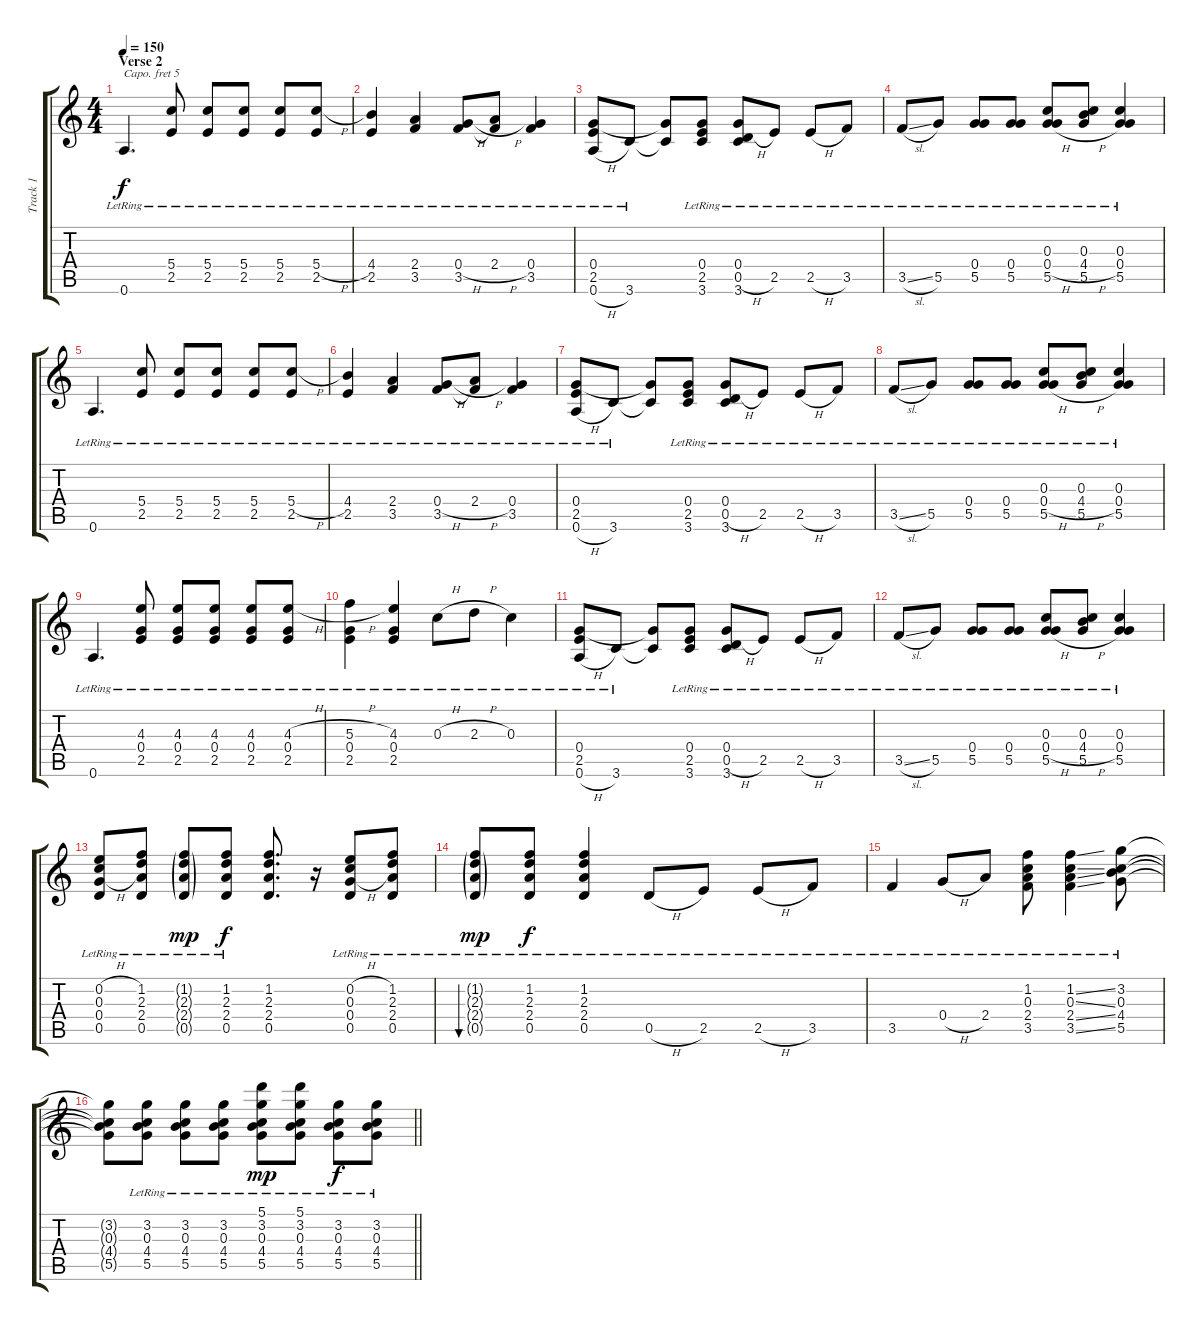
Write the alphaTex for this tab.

\track ("Track 1" "Track 1") {instrument acousticguitarnylon}
\staff {score tabs}
\capo 5
\tuning (E4 B3 G3 D3 A2 E2) {hide}
\ts (4 4)
\section ("" "Verse 2")
\tempo 150
\clef g2
\ks c
0.6{lr}.4{d dy f} (5.4{lr} 2.5{lr}).8 (5.4{lr} 2.5{lr}).8 (5.4{lr} 2.5{lr}).8 (5.4{lr} 2.5{lr}).8 (5.4{h lr} 2.5{lr}).8 |
(4.4{lr} 2.5{lr}).4 (2.4{lr} 3.5{lr}).4 (0.4{h lr} 3.5{lr}).8 (2.4{h lr} 3.5{t}).8 (0.4{lr} 3.5{lr}).4 |
(0.4{lr} 2.5{lr} 0.6{h lr}).8 3.6{lr}.8 (0.4{t} 3.6{t}).8 (0.4{lr} 2.5{lr} 3.6{lr}).8 (0.4{lr} 0.5{h lr} 3.6{lr}).8 2.5{lr}.8 2.5{h lr}.8 3.5{lr}.8 |
3.5{sl lr}.8 5.5{lr}.8 (0.4{lr} 5.5{lr}).8 (0.4{lr} 5.5{lr}).8 (0.3{lr} 0.4{h lr} 5.5{lr}).8 (0.3{lr} 4.4{h lr} 5.5{lr}).8 (0.3{lr} 0.4{lr} 5.5{lr}).4 |
0.6{lr}.4{d} (5.4{lr} 2.5{lr}).8 (5.4{lr} 2.5{lr}).8 (5.4{lr} 2.5{lr}).8 (5.4{lr} 2.5{lr}).8 (5.4{h lr} 2.5{lr}).8 |
(4.4{lr} 2.5{lr}).4 (2.4{lr} 3.5{lr}).4 (0.4{h lr} 3.5{lr}).8 (2.4{h lr} 3.5{t}).8 (0.4{lr} 3.5{lr}).4 |
(0.4{lr} 2.5{lr} 0.6{h lr}).8 3.6{lr}.8 (0.4{t} 3.6{t}).8 (0.4{lr} 2.5{lr} 3.6{lr}).8 (0.4{lr} 0.5{h lr} 3.6{lr}).8 2.5{lr}.8 2.5{h lr}.8 3.5{lr}.8 |
3.5{sl lr}.8 5.5{lr}.8 (0.4{lr} 5.5{lr}).8 (0.4{lr} 5.5{lr}).8 (0.3{lr} 0.4{h lr} 5.5{lr}).8 (0.3{lr} 4.4{h lr} 5.5{lr}).8 (0.3{lr} 0.4{lr} 5.5{lr}).4 |
0.6{lr}.4{d} (4.3{lr} 0.4{lr} 2.5{lr}).8 (4.3{lr} 0.4{lr} 2.5{lr}).8 (4.3{lr} 0.4{lr} 2.5{lr}).8 (4.3{lr} 0.4{lr} 2.5{lr}).8 (4.3{h lr} 0.4{lr} 2.5{lr}).8 |
(5.3{h lr} 0.4{lr} 2.5{lr}).4 (4.3{lr} 0.4{lr} 2.5{lr}).4 0.3{h lr}.8 2.3{h lr}.8 0.3{lr}.4 |
(0.4{lr} 2.5{lr} 0.6{h lr}).8 3.6{lr}.8 (0.4{t} 3.6{t}).8 (0.4{lr} 2.5{lr} 3.6{lr}).8 (0.4{lr} 0.5{h lr} 3.6{lr}).8 2.5{lr}.8 2.5{h lr}.8 3.5{lr}.8 |
3.5{sl lr}.8 5.5{lr}.8 (0.4{lr} 5.5{lr}).8 (0.4{lr} 5.5{lr}).8 (0.3{lr} 0.4{h lr} 5.5{lr}).8 (0.3{lr} 4.4{h lr} 5.5{lr}).8 (0.3{lr} 0.4{lr} 5.5{lr}).4 |
(0.2{h lr} 0.3{h lr} 0.4{h lr} 0.5{lr}).8 (1.2{lr} 2.3{lr} 2.4{lr} 0.5{lr}).8 (1.2{g lr} 2.3{g lr} 2.4{g lr} 0.5{g lr}).8{dy mp} (1.2{lr} 2.3{lr} 2.4{lr} 0.5{lr}).8{dy f} (1.2 2.3 2.4 0.5).8{d} r.16 (0.2{h lr} 0.3{h lr} 0.4{h lr} 0.5{lr}).8 (1.2{lr} 2.3{lr} 2.4{lr} 0.5{lr}).8 |
(1.2{g lr} 2.3{g lr} 2.4{g lr} 0.5{g lr}).8{bu 60 dy mp} (1.2{lr} 2.3{lr} 2.4{lr} 0.5{lr}).8{dy f} (1.2{lr} 2.3{lr} 2.4{lr} 0.5{lr}).4 0.5{h lr}.8 2.5{lr}.8 2.5{h lr}.8 3.5{lr}.8 |
3.5{lr}.4 0.4{h lr}.8 2.4{lr}.8 (1.2{lr} 0.3{lr} 2.4{lr} 3.5{lr}).8 (1.2{ss lr} 0.3{ss lr} 2.4{ss lr} 3.5{ss lr}).4 (3.2{lr} 0.3{lr} 4.4{lr} 5.5{lr}).8 |
\barLineRight lightlight
(3.2{t} 0.3{t} 4.4{t} 5.5{t}).8 (3.2{lr} 0.3{lr} 4.4{lr} 5.5{lr}).8 (3.2{lr} 0.3{lr} 4.4{lr} 5.5{lr}).8 (3.2{lr} 0.3{lr} 4.4{lr} 5.5{lr}).8 (5.1 3.2{lr} 0.3{lr} 4.4{lr} 5.5{lr}).8{dy mp} (5.1 3.2{lr} 0.3{lr} 4.4{lr} 5.5{lr}).8 (3.2{lr} 0.3{lr} 4.4{lr} 5.5{lr}).8{dy f} (3.2{lr} 0.3{lr} 4.4{lr} 5.5{lr}).8
